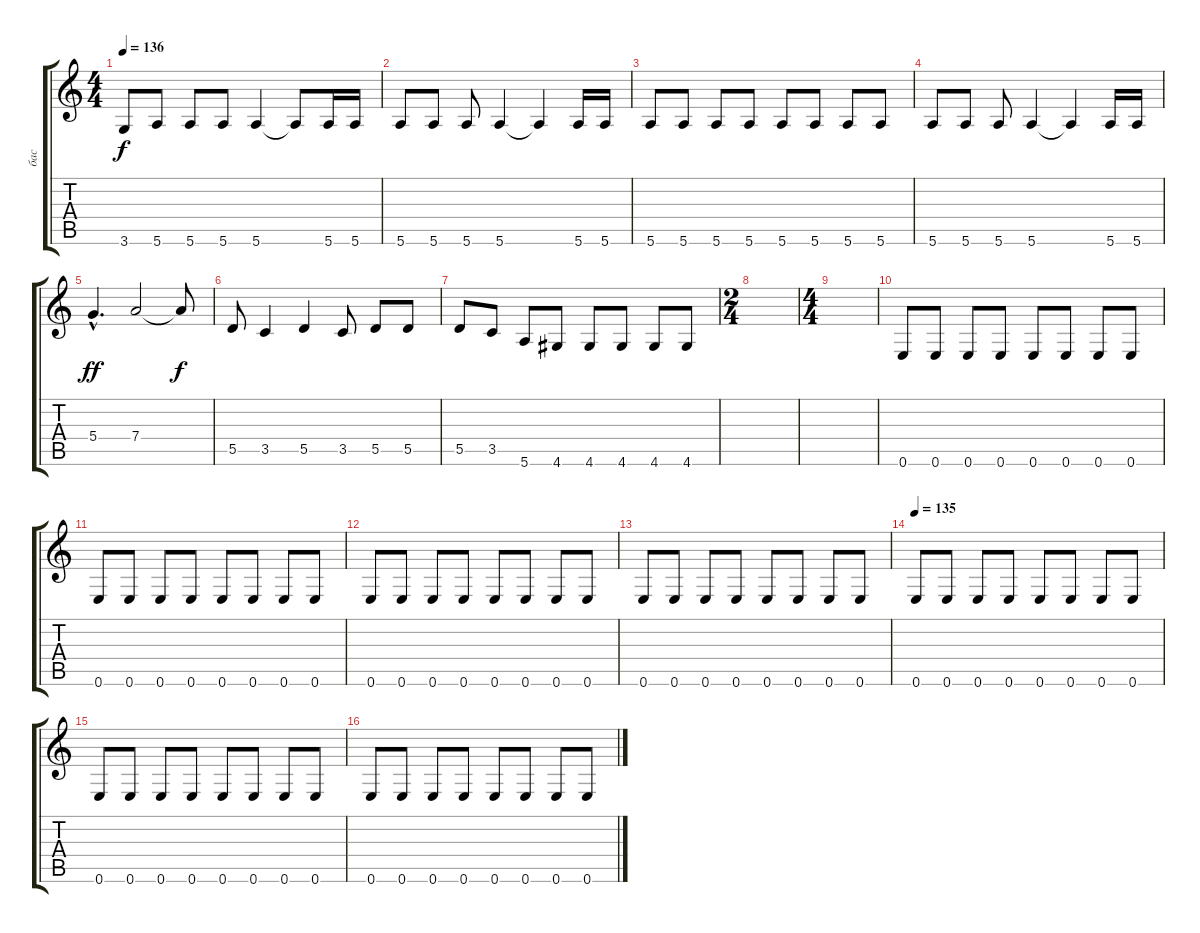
\track ("бас" "бас") {instrument electricbassfinger}
\staff {score tabs}
\tuning (E4 B3 G3 D3 A2 E2) {hide}
\ts (4 4)
\tempo 136
\clef g2
\ks c
3.6.8{dy f} 5.6.8 5.6.8 5.6.8 5.6.4 5.6{t}.8 5.6.16 5.6.16 |
5.6.8 5.6.8 5.6.8 5.6.4 5.6{t}.4 5.6.16 5.6.16 |
5.6.8 5.6.8 5.6.8 5.6.8 5.6.8 5.6.8 5.6.8 5.6.8 |
5.6.8 5.6.8 5.6.8 5.6.4 5.6{t}.4 5.6.16 5.6.16 |
5.4{hac}.4{d dy ff} 7.4.2 7.4{t}.8{dy f} |
5.5.8 3.5.4 5.5.4 3.5.8 5.5.8 5.5.8 |
5.5.8 3.5.8 5.6.8 4.6.8 4.6.8 4.6.8 4.6.8 4.6.8 |
\ts (2 4)
|
\ts (4 4)
|
0.6.8 0.6.8 0.6.8 0.6.8 0.6.8 0.6.8 0.6.8 0.6.8 |
0.6.8 0.6.8 0.6.8 0.6.8 0.6.8 0.6.8 0.6.8 0.6.8 |
0.6.8 0.6.8 0.6.8 0.6.8 0.6.8 0.6.8 0.6.8 0.6.8 |
0.6.8 0.6.8 0.6.8 0.6.8 0.6.8 0.6.8 0.6.8 0.6.8 |
\tempo 135
0.6.8 0.6.8 0.6.8 0.6.8 0.6.8 0.6.8 0.6.8 0.6.8 |
0.6.8 0.6.8 0.6.8 0.6.8 0.6.8 0.6.8 0.6.8 0.6.8 |
0.6.8 0.6.8 0.6.8 0.6.8 0.6.8 0.6.8 0.6.8 0.6.8
